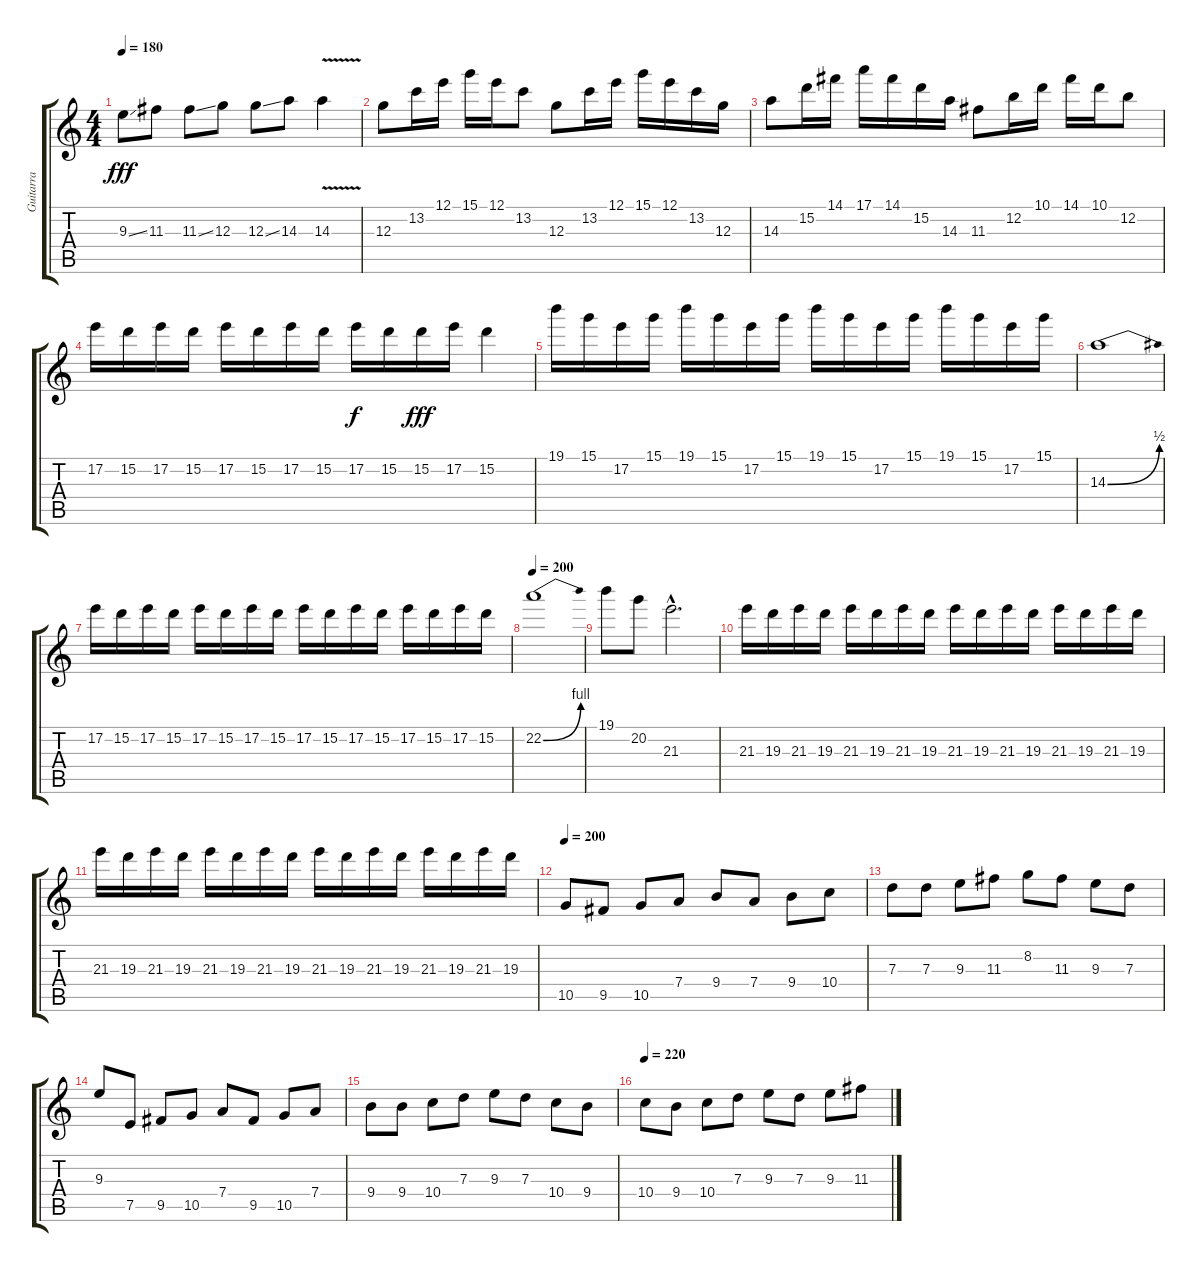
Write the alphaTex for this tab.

\track ("Guitarra" "Guitarra") {instrument distortionguitar}
\staff {score tabs}
\tuning (E4 B3 G3 D3 A2 E2) {hide}
\ts (4 4)
\tempo 180
\clef g2
\ks c
9.3{ss}.8{dy fff} 11.3.8 11.3{ss}.8 12.3.8 12.3{ss}.8 14.3.8 14.3{v}.4 |
12.3.8 13.2.16 12.1.16 15.1.16 12.1.16 13.2.8 12.3.8 13.2.16 12.1.16 15.1.16 12.1.16 13.2.16 12.3.16 |
14.3.8 15.2.16 14.1.16 17.1.16 14.1.16 15.2.16 14.3.16 11.3.8 12.2.16 10.1.16 14.1.16 10.1.16 12.2.8 |
17.2.16 15.2.16 17.2.16 15.2.16 17.2.16 15.2.16 17.2.16 15.2.16 17.2.16{dy f} 15.2.16 15.2.16{dy fff} 17.2.16 15.2.4 |
19.1.16 15.1.16 17.2.16 15.1.16 19.1.16 15.1.16 17.2.16 15.1.16 19.1.16 15.1.16 17.2.16 15.1.16 19.1.16 15.1.16 17.2.16 15.1.16 |
14.3{be (bend 0 0 60 2)}.1 |
17.2.16 15.2.16 17.2.16 15.2.16 17.2.16 15.2.16 17.2.16 15.2.16 17.2.16 15.2.16 17.2.16 15.2.16 17.2.16 15.2.16 17.2.16 15.2.16 |
\tempo 200
22.2{be (bend 0 0 60 4)}.1 |
19.1.8 20.2.8 21.3{hac}.2{d} |
21.3.16 19.3.16 21.3.16 19.3.16 21.3.16 19.3.16 21.3.16 19.3.16 21.3.16 19.3.16 21.3.16 19.3.16 21.3.16 19.3.16 21.3.16 19.3.16 |
21.3.16 19.3.16 21.3.16 19.3.16 21.3.16 19.3.16 21.3.16 19.3.16 21.3.16 19.3.16 21.3.16 19.3.16 21.3.16 19.3.16 21.3.16 19.3.16 |
\tempo 200
10.5.8 9.5.8 10.5.8 7.4.8 9.4.8 7.4.8 9.4.8 10.4.8 |
7.3.8 7.3.8 9.3.8 11.3.8 8.2.8 11.3.8 9.3.8 7.3.8 |
9.3.8 7.5.8 9.5.8 10.5.8 7.4.8 9.5.8 10.5.8 7.4.8 |
9.4.8 9.4.8 10.4.8 7.3.8 9.3.8 7.3.8 10.4.8 9.4.8 |
\tempo 220
10.4.8 9.4.8 10.4.8 7.3.8 9.3.8 7.3.8 9.3.8 11.3.8
